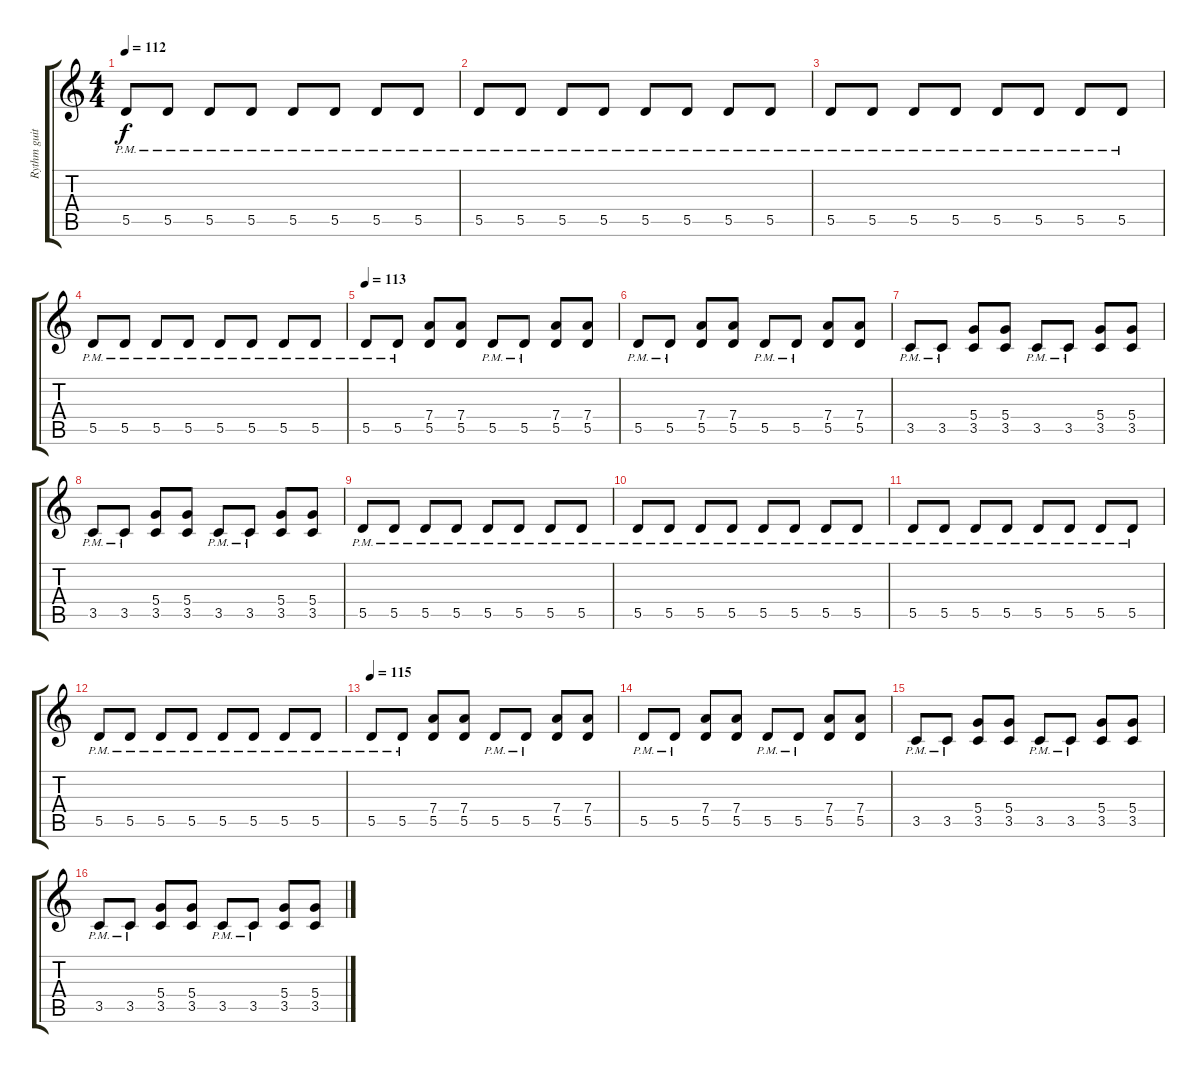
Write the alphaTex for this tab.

\track ("Rythm guitar" "Rythm guit") {instrument overdrivenguitar}
\staff {score tabs}
\tuning (E4 B3 G3 D3 A2 E2) {hide}
\ts (4 4)
\tempo 112
\clef g2
\ks c
5.5{pm}.8{dy f} 5.5{pm}.8 5.5{pm}.8 5.5{pm}.8 5.5{pm}.8 5.5{pm}.8 5.5{pm}.8 5.5{pm}.8 |
5.5{pm}.8 5.5{pm}.8 5.5{pm}.8 5.5{pm}.8 5.5{pm}.8 5.5{pm}.8 5.5{pm}.8 5.5{pm}.8 |
5.5{pm}.8 5.5{pm}.8 5.5{pm}.8 5.5{pm}.8 5.5{pm}.8 5.5{pm}.8 5.5{pm}.8 5.5{pm}.8 |
5.5{pm}.8 5.5{pm}.8 5.5{pm}.8 5.5{pm}.8 5.5{pm}.8 5.5{pm}.8 5.5{pm}.8 5.5{pm}.8 |
\tempo 113
5.5{pm}.8 5.5{pm}.8 (7.4 5.5).8 (7.4 5.5).8 5.5{pm}.8 5.5{pm}.8 (7.4 5.5).8 (7.4 5.5).8 |
5.5{pm}.8 5.5{pm}.8 (7.4 5.5).8 (7.4 5.5).8 5.5{pm}.8 5.5{pm}.8 (7.4 5.5).8 (7.4 5.5).8 |
3.5{pm}.8 3.5{pm}.8 (5.4 3.5).8 (5.4 3.5).8 3.5{pm}.8 3.5{pm}.8 (5.4 3.5).8 (5.4 3.5).8 |
3.5{pm}.8 3.5{pm}.8 (5.4 3.5).8 (5.4 3.5).8 3.5{pm}.8 3.5{pm}.8 (5.4 3.5).8 (5.4 3.5).8 |
5.5{pm}.8 5.5{pm}.8 5.5{pm}.8 5.5{pm}.8 5.5{pm}.8 5.5{pm}.8 5.5{pm}.8 5.5{pm}.8 |
5.5{pm}.8 5.5{pm}.8 5.5{pm}.8 5.5{pm}.8 5.5{pm}.8 5.5{pm}.8 5.5{pm}.8 5.5{pm}.8 |
5.5{pm}.8 5.5{pm}.8 5.5{pm}.8 5.5{pm}.8 5.5{pm}.8 5.5{pm}.8 5.5{pm}.8 5.5{pm}.8 |
5.5{pm}.8 5.5{pm}.8 5.5{pm}.8 5.5{pm}.8 5.5{pm}.8 5.5{pm}.8 5.5{pm}.8 5.5{pm}.8 |
\tempo 115
5.5{pm}.8 5.5{pm}.8 (7.4 5.5).8 (7.4 5.5).8 5.5{pm}.8 5.5{pm}.8 (7.4 5.5).8 (7.4 5.5).8 |
5.5{pm}.8 5.5{pm}.8 (7.4 5.5).8 (7.4 5.5).8 5.5{pm}.8 5.5{pm}.8 (7.4 5.5).8 (7.4 5.5).8 |
3.5{pm}.8 3.5{pm}.8 (5.4 3.5).8 (5.4 3.5).8 3.5{pm}.8 3.5{pm}.8 (5.4 3.5).8 (5.4 3.5).8 |
3.5{pm}.8 3.5{pm}.8 (5.4 3.5).8 (5.4 3.5).8 3.5{pm}.8 3.5{pm}.8 (5.4 3.5).8 (5.4 3.5).8
